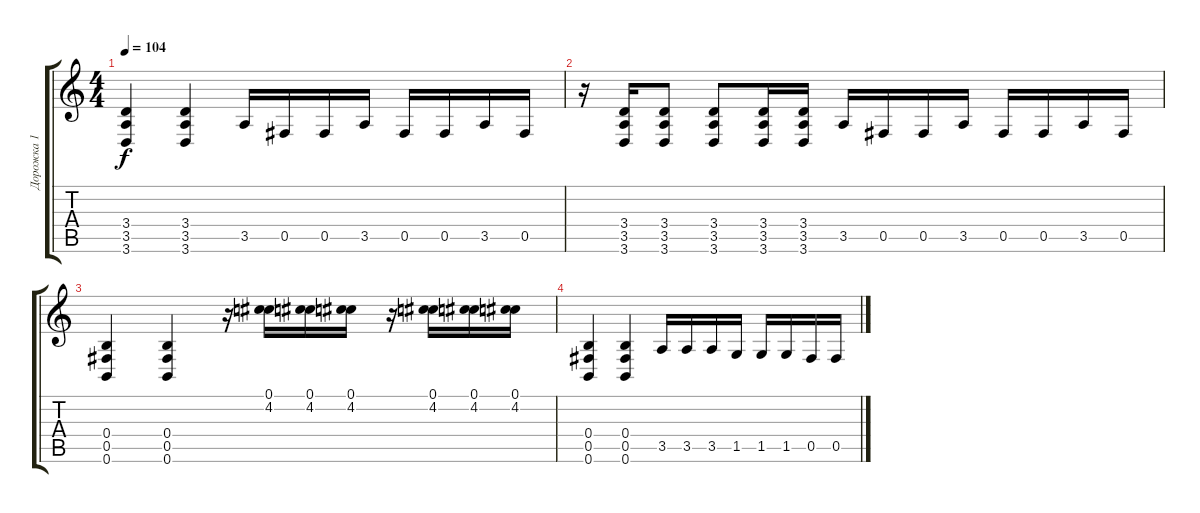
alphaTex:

\track ("Дорожка 1" "Дорожка 1") {instrument acousticguitarnylon}
\staff {score tabs}
\tuning (Db4 Ab3 E3 B2 Gb2 B1) {hide}
\ts (4 4)
\tempo 104
\clef g2
\ks c
(3.4 3.5 3.6).4{dy f instrument acousticguitarnylon} (3.4 3.5 3.6).4 3.5.16 0.5.16 0.5.16 3.5.16 0.5.16 0.5.16 3.5.16 0.5.16 |
r.16 (3.4 3.5 3.6).16 (3.4 3.5 3.6).8 (3.4 3.5 3.6).8 (3.4 3.5 3.6).16 (3.4 3.5 3.6).16 3.5.16 0.5.16 0.5.16 3.5.16 0.5.16 0.5.16 3.5.16 0.5.16 |
(0.4 0.5 0.6).4 (0.4 0.5 0.6).4 r.16 (0.1 4.2).16 (0.1 4.2).16 (0.1 4.2).16 r.16 (0.1 4.2).16 (0.1 4.2).16 (0.1 4.2).16 |
(0.4 0.5 0.6).4 (0.4 0.5 0.6).4 3.5.16 3.5.16 3.5.16 1.5.16 1.5.16 1.5.16 0.5.16 0.5.16
